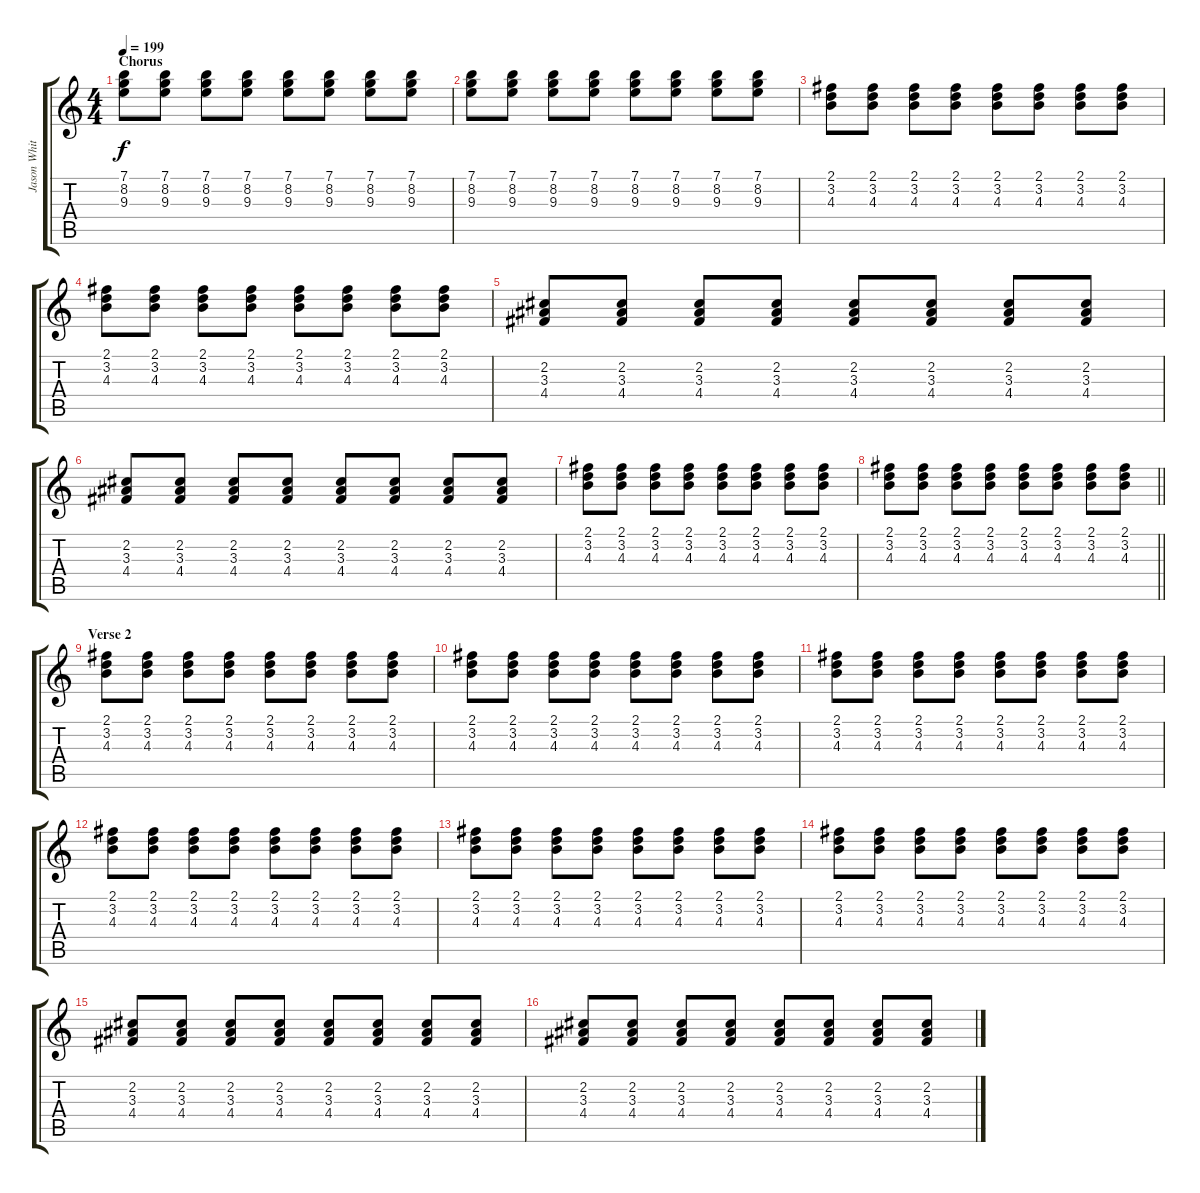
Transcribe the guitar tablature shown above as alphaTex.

\track ("Jason White - Guitar" "Jason Whit") {instrument acousticguitarsteel}
\staff {score tabs}
\tuning (E4 B3 G3 D3 A2 E2) {hide}
\ts (4 4)
\section ("" "Chorus")
\tempo 199
\clef g2
\ks c
(7.1 8.2 9.3).8{dy f} (7.1 8.2 9.3).8 (7.1 8.2 9.3).8 (7.1 8.2 9.3).8 (7.1 8.2 9.3).8 (7.1 8.2 9.3).8 (7.1 8.2 9.3).8 (7.1 8.2 9.3).8 |
(7.1 8.2 9.3).8 (7.1 8.2 9.3).8 (7.1 8.2 9.3).8 (7.1 8.2 9.3).8 (7.1 8.2 9.3).8 (7.1 8.2 9.3).8 (7.1 8.2 9.3).8 (7.1 8.2 9.3).8 |
(2.1 3.2 4.3).8 (2.1 3.2 4.3).8 (2.1 3.2 4.3).8 (2.1 3.2 4.3).8 (2.1 3.2 4.3).8 (2.1 3.2 4.3).8 (2.1 3.2 4.3).8 (2.1 3.2 4.3).8 |
(2.1 3.2 4.3).8 (2.1 3.2 4.3).8 (2.1 3.2 4.3).8 (2.1 3.2 4.3).8 (2.1 3.2 4.3).8 (2.1 3.2 4.3).8 (2.1 3.2 4.3).8 (2.1 3.2 4.3).8 |
(2.2 3.3 4.4).8 (2.2 3.3 4.4).8 (2.2 3.3 4.4).8 (2.2 3.3 4.4).8 (2.2 3.3 4.4).8 (2.2 3.3 4.4).8 (2.2 3.3 4.4).8 (2.2 3.3 4.4).8 |
(2.2 3.3 4.4).8 (2.2 3.3 4.4).8 (2.2 3.3 4.4).8 (2.2 3.3 4.4).8 (2.2 3.3 4.4).8 (2.2 3.3 4.4).8 (2.2 3.3 4.4).8 (2.2 3.3 4.4).8 |
(2.1 3.2 4.3).8 (2.1 3.2 4.3).8 (2.1 3.2 4.3).8 (2.1 3.2 4.3).8 (2.1 3.2 4.3).8 (2.1 3.2 4.3).8 (2.1 3.2 4.3).8 (2.1 3.2 4.3).8 |
\barLineRight lightlight
(2.1 3.2 4.3).8 (2.1 3.2 4.3).8 (2.1 3.2 4.3).8 (2.1 3.2 4.3).8 (2.1 3.2 4.3).8 (2.1 3.2 4.3).8 (2.1 3.2 4.3).8 (2.1 3.2 4.3).8 |
\section ("" "Verse 2")
(2.1 3.2 4.3).8 (2.1 3.2 4.3).8 (2.1 3.2 4.3).8 (2.1 3.2 4.3).8 (2.1 3.2 4.3).8 (2.1 3.2 4.3).8 (2.1 3.2 4.3).8 (2.1 3.2 4.3).8 |
(2.1 3.2 4.3).8 (2.1 3.2 4.3).8 (2.1 3.2 4.3).8 (2.1 3.2 4.3).8 (2.1 3.2 4.3).8 (2.1 3.2 4.3).8 (2.1 3.2 4.3).8 (2.1 3.2 4.3).8 |
(2.1 3.2 4.3).8 (2.1 3.2 4.3).8 (2.1 3.2 4.3).8 (2.1 3.2 4.3).8 (2.1 3.2 4.3).8 (2.1 3.2 4.3).8 (2.1 3.2 4.3).8 (2.1 3.2 4.3).8 |
(2.1 3.2 4.3).8 (2.1 3.2 4.3).8 (2.1 3.2 4.3).8 (2.1 3.2 4.3).8 (2.1 3.2 4.3).8 (2.1 3.2 4.3).8 (2.1 3.2 4.3).8 (2.1 3.2 4.3).8 |
(2.1 3.2 4.3).8 (2.1 3.2 4.3).8 (2.1 3.2 4.3).8 (2.1 3.2 4.3).8 (2.1 3.2 4.3).8 (2.1 3.2 4.3).8 (2.1 3.2 4.3).8 (2.1 3.2 4.3).8 |
(2.1 3.2 4.3).8 (2.1 3.2 4.3).8 (2.1 3.2 4.3).8 (2.1 3.2 4.3).8 (2.1 3.2 4.3).8 (2.1 3.2 4.3).8 (2.1 3.2 4.3).8 (2.1 3.2 4.3).8 |
(2.2 3.3 4.4).8 (2.2 3.3 4.4).8 (2.2 3.3 4.4).8 (2.2 3.3 4.4).8 (2.2 3.3 4.4).8 (2.2 3.3 4.4).8 (2.2 3.3 4.4).8 (2.2 3.3 4.4).8 |
(2.2 3.3 4.4).8 (2.2 3.3 4.4).8 (2.2 3.3 4.4).8 (2.2 3.3 4.4).8 (2.2 3.3 4.4).8 (2.2 3.3 4.4).8 (2.2 3.3 4.4).8 (2.2 3.3 4.4).8
